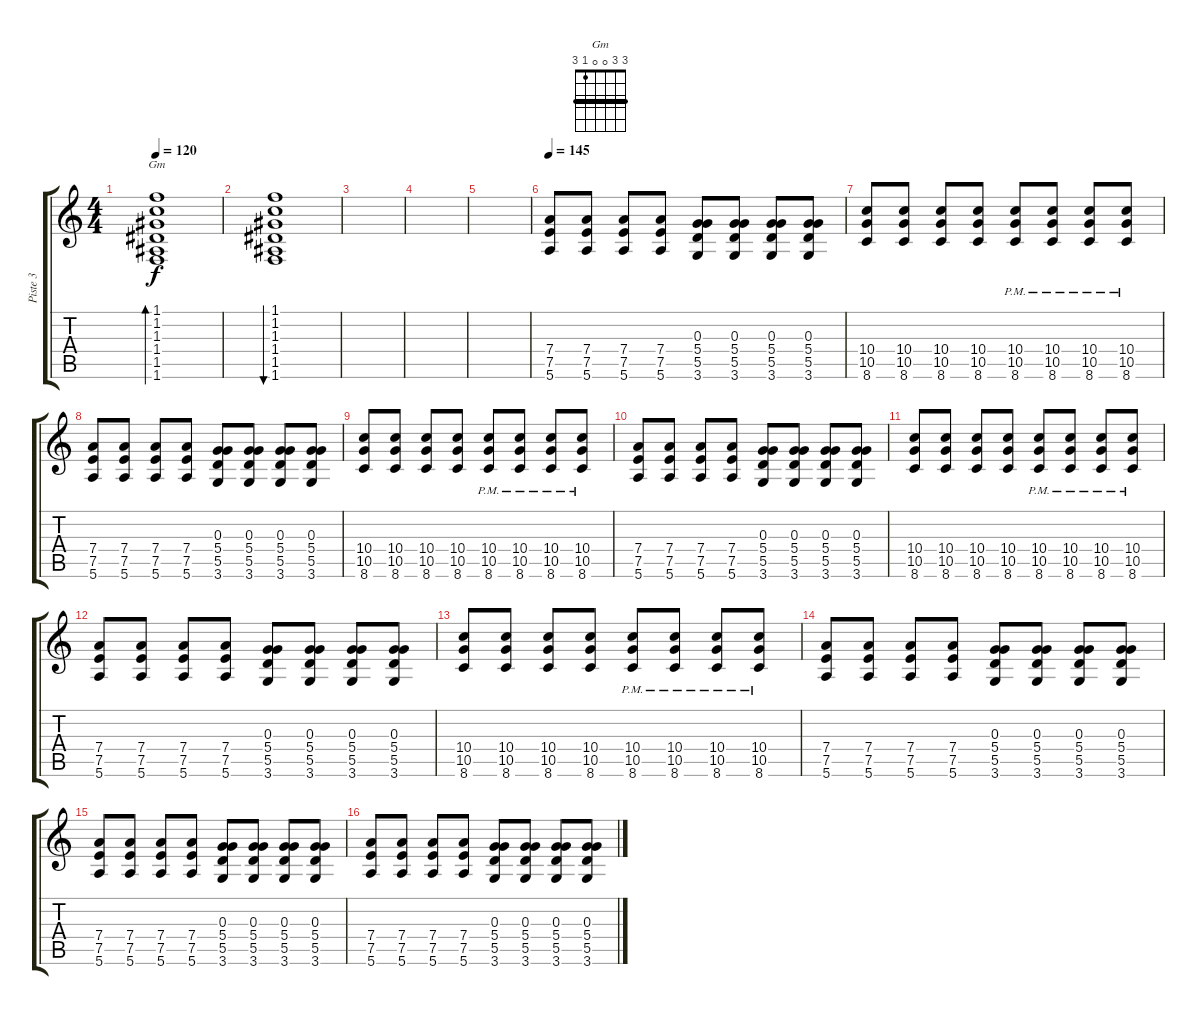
\track ("Piste 3" "Piste 3") {instrument overdrivenguitar}
\staff {score tabs}
\tuning (E4 B3 G3 D3 A2 E2) {hide}
\chord ("Gm" 3 3 0 0 1 3) {barre 3}
\ts (4 4)
\tempo 120
\clef g2
\ks c
(1.1 1.2 1.3 1.4 1.5 1.6).1{bd 480 ch "Gm" dy f instrument acousticguitarnylon} |
(1.1 1.2 1.3 1.4 1.5 1.6).1{bu 480 instrument acousticguitarnylon} |
|
|
|
\tempo 145
(7.4 7.5 5.6).8{volume 13 instrument overdrivenguitar} (7.4 7.5 5.6).8 (7.4 7.5 5.6).8 (7.4 7.5 5.6).8 (0.3 5.4 5.5 3.6).8 (0.3 5.4 5.5 3.6).8 (0.3 5.4 5.5 3.6).8 (0.3 5.4 5.5 3.6).8 |
(10.4 10.5 8.6).8 (10.4 10.5 8.6).8 (10.4 10.5 8.6).8 (10.4 10.5 8.6).8 (10.4 10.5{pm} 8.6).8 (10.4 10.5{pm} 8.6).8 (10.4 10.5{pm} 8.6).8 (10.4 10.5{pm} 8.6).8 |
(7.4 7.5 5.6).8 (7.4 7.5 5.6).8 (7.4 7.5 5.6).8 (7.4 7.5 5.6).8 (0.3 5.4 5.5 3.6).8 (0.3 5.4 5.5 3.6).8 (0.3 5.4 5.5 3.6).8 (0.3 5.4 5.5 3.6).8 |
(10.4 10.5 8.6).8 (10.4 10.5 8.6).8 (10.4 10.5 8.6).8 (10.4 10.5 8.6).8 (10.4 10.5{pm} 8.6).8 (10.4 10.5{pm} 8.6).8 (10.4 10.5{pm} 8.6).8 (10.4 10.5{pm} 8.6).8 |
(7.4 7.5 5.6).8 (7.4 7.5 5.6).8 (7.4 7.5 5.6).8 (7.4 7.5 5.6).8 (0.3 5.4 5.5 3.6).8 (0.3 5.4 5.5 3.6).8 (0.3 5.4 5.5 3.6).8 (0.3 5.4 5.5 3.6).8 |
(10.4 10.5 8.6).8 (10.4 10.5 8.6).8 (10.4 10.5 8.6).8 (10.4 10.5 8.6).8 (10.4 10.5{pm} 8.6).8 (10.4 10.5{pm} 8.6).8 (10.4 10.5{pm} 8.6).8 (10.4 10.5{pm} 8.6).8 |
(7.4 7.5 5.6).8 (7.4 7.5 5.6).8 (7.4 7.5 5.6).8 (7.4 7.5 5.6).8 (0.3 5.4 5.5 3.6).8 (0.3 5.4 5.5 3.6).8 (0.3 5.4 5.5 3.6).8 (0.3 5.4 5.5 3.6).8 |
(10.4 10.5 8.6).8 (10.4 10.5 8.6).8 (10.4 10.5 8.6).8 (10.4 10.5 8.6).8 (10.4 10.5{pm} 8.6).8 (10.4 10.5{pm} 8.6).8 (10.4 10.5{pm} 8.6).8 (10.4 10.5{pm} 8.6).8 |
(7.4 7.5 5.6).8 (7.4 7.5 5.6).8 (7.4 7.5 5.6).8 (7.4 7.5 5.6).8 (0.3 5.4 5.5 3.6).8 (0.3 5.4 5.5 3.6).8 (0.3 5.4 5.5 3.6).8 (0.3 5.4 5.5 3.6).8 |
(7.4 7.5 5.6).8 (7.4 7.5 5.6).8 (7.4 7.5 5.6).8 (7.4 7.5 5.6).8 (0.3 5.4 5.5 3.6).8 (0.3 5.4 5.5 3.6).8 (0.3 5.4 5.5 3.6).8 (0.3 5.4 5.5 3.6).8 |
(7.4 7.5 5.6).8 (7.4 7.5 5.6).8 (7.4 7.5 5.6).8 (7.4 7.5 5.6).8 (0.3 5.4 5.5 3.6).8 (0.3 5.4 5.5 3.6).8 (0.3 5.4 5.5 3.6).8 (0.3 5.4 5.5 3.6).8
